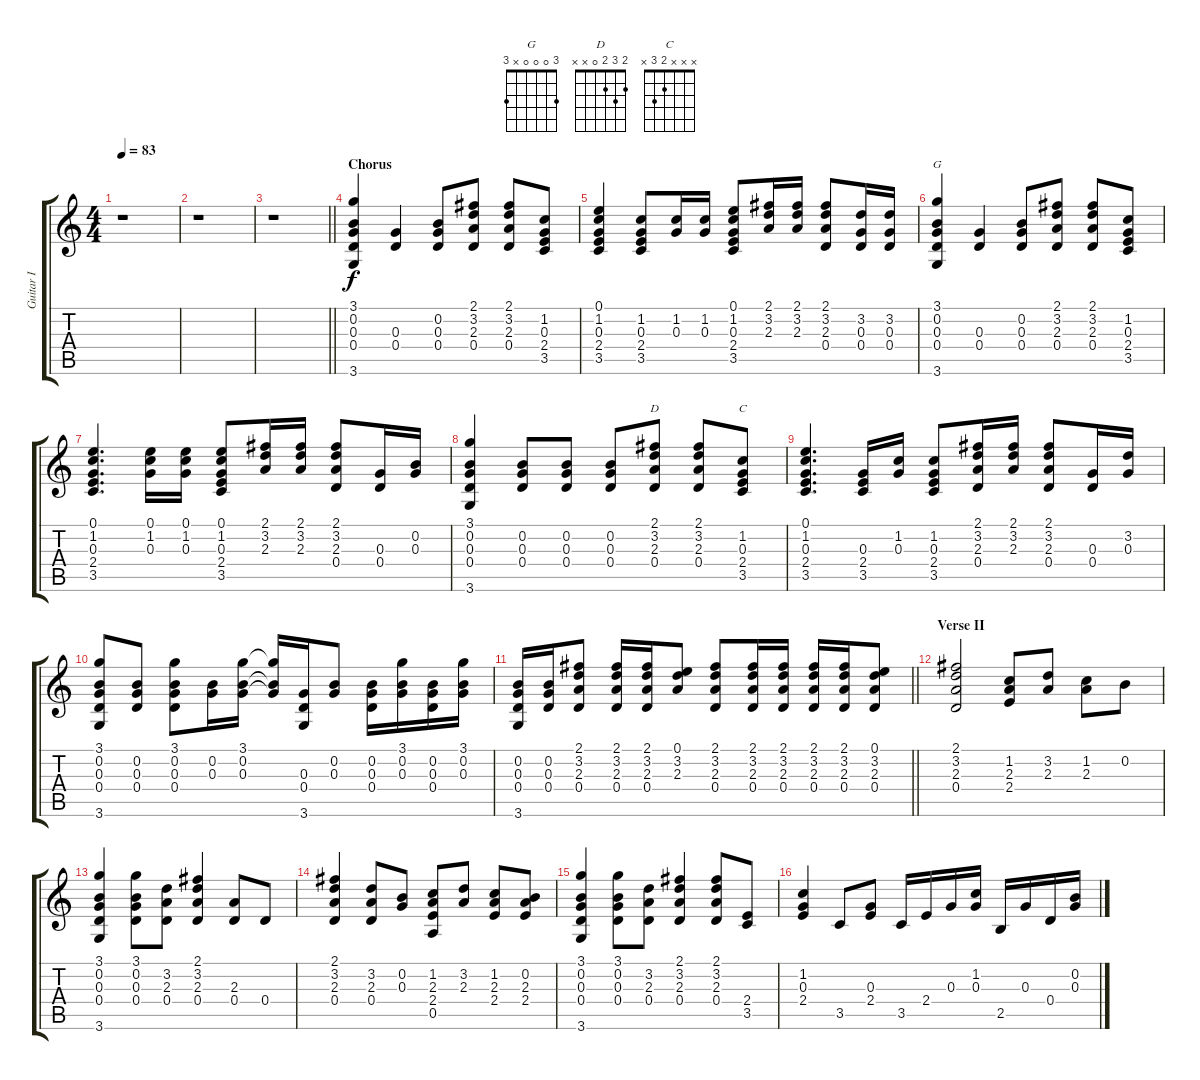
\track ("Guitar I" "Guitar I") {instrument acousticguitarsteel}
\staff {score tabs}
\tuning (E4 B3 G3 D3 A2 E2) {hide}
\chord ("G" 3 0 0 0 x 3)
\chord ("D" 2 3 2 0 x x)
\chord ("C" x x x 2 3 x)
\ts (4 4)
\tempo 83
\clef g2
\ks c
r.1{dy f} |
r.1 |
\barLineRight lightlight
r.1 |
\section ("" "Chorus")
(3.1 0.2 0.3 0.4 3.6).4 (0.3 0.4).4 (0.2 0.3 0.4).8 (2.1 3.2 2.3 0.4).8 (2.1 3.2 2.3 0.4).8 (1.2 0.3 2.4 3.5).8 |
(0.1 1.2 0.3 2.4 3.5).4 (1.2 0.3 2.4 3.5).8 (1.2 0.3).16 (1.2 0.3).16 (0.1 1.2 0.3 2.4 3.5).8 (2.1 3.2 2.3).16 (2.1 3.2 2.3).16 (2.1 3.2 2.3 0.4).8 (3.2 0.3 0.4).16 (3.2 0.3 0.4).16 |
(3.1 0.2 0.3 0.4 3.6).4{ch "G"} (0.3 0.4).4 (0.2 0.3 0.4).8 (2.1 3.2 2.3 0.4).8 (2.1 3.2 2.3 0.4).8 (1.2 0.3 2.4 3.5).8 |
(0.1 1.2 0.3 2.4 3.5).4{d} (0.1 1.2 0.3).16 (0.1 1.2 0.3).16 (0.1 1.2 0.3 2.4 3.5).8 (2.1 3.2 2.3).16 (2.1 3.2 2.3).16 (2.1 3.2 2.3 0.4).8 (0.3 0.4).16 (0.2 0.3).16 |
(3.1 0.2 0.3 0.4 3.6).4 (0.2 0.3 0.4).8 (0.2 0.3 0.4).8 (0.2 0.3 0.4).8 (2.1 3.2 2.3 0.4).8{ch "D"} (2.1 3.2 2.3 0.4).8 (1.2 0.3 2.4 3.5).8{ch "C"} |
(0.1 1.2 0.3 2.4 3.5).4{d} (0.3 2.4 3.5).16 (1.2 0.3).16 (1.2 0.3 2.4 3.5).8 (2.1 3.2 2.3 0.4).16 (2.1 3.2 2.3).16 (2.1 3.2 2.3 0.4).8 (0.3 0.4).16 (3.2 0.3).16 |
(3.1 0.2 0.3 0.4 3.6).8 (0.2 0.3 0.4).8 (3.1 0.2 0.3 0.4).8 (0.2 0.3).16 (3.1 0.2 0.3).16 (3.1{t} 0.2{t} 0.3{t}).16 (0.3 0.4 3.6).16 (0.2 0.3).8 (0.2 0.3 0.4).16 (3.1 0.2 0.3).16 (0.2 0.3 0.4).16 (3.1 0.2 0.3).16 |
\barLineRight lightlight
(0.2 0.3 0.4 3.6).16 (0.2 0.3 0.4).16 (2.1 3.2 2.3 0.4).8 (2.1 3.2 2.3 0.4).16 (2.1 3.2 2.3 0.4).16 (0.1 3.2 2.3).8 (2.1 3.2 2.3 0.4).8 (2.1 3.2 2.3 0.4).16 (2.1 3.2 2.3 0.4).16 (2.1 3.2 2.3 0.4).16 (2.1 3.2 2.3 0.4).16 (0.1 3.2 2.3 0.4).8 |
\section ("" "Verse II")
(2.1 3.2 2.3 0.4).2 (1.2 2.3 2.4).8 (3.2 2.3).8 (1.2 2.3).8 0.2.8 |
(3.1 0.2 0.3 0.4 3.6).4 (3.1 0.2 0.3 0.4).8 (3.2 2.3 0.4).8 (2.1 3.2 2.3 0.4).4 (2.3 0.4).8 0.4.8 |
(2.1 3.2 2.3 0.4).4 (3.2 2.3 0.4).8 (0.2 0.3).8 (1.2 2.3 2.4 0.5).8 (3.2 2.3).8 (1.2 2.3 2.4).8 (0.2 2.3 2.4).8 |
(3.1 0.2 0.3 0.4 3.6).4 (3.1 0.2 0.3 0.4).8 (3.2 2.3 0.4).8 (2.1 3.2 2.3 0.4).4 (2.1 3.2 2.3 0.4).8 (2.4 3.5).8 |
(1.2 0.3 2.4).4 3.5.8 (0.3 2.4).8 3.5.16 2.4.16 0.3.16 (1.2 0.3).16 2.5.16 0.3.16 0.4.16 (0.2 0.3).16
